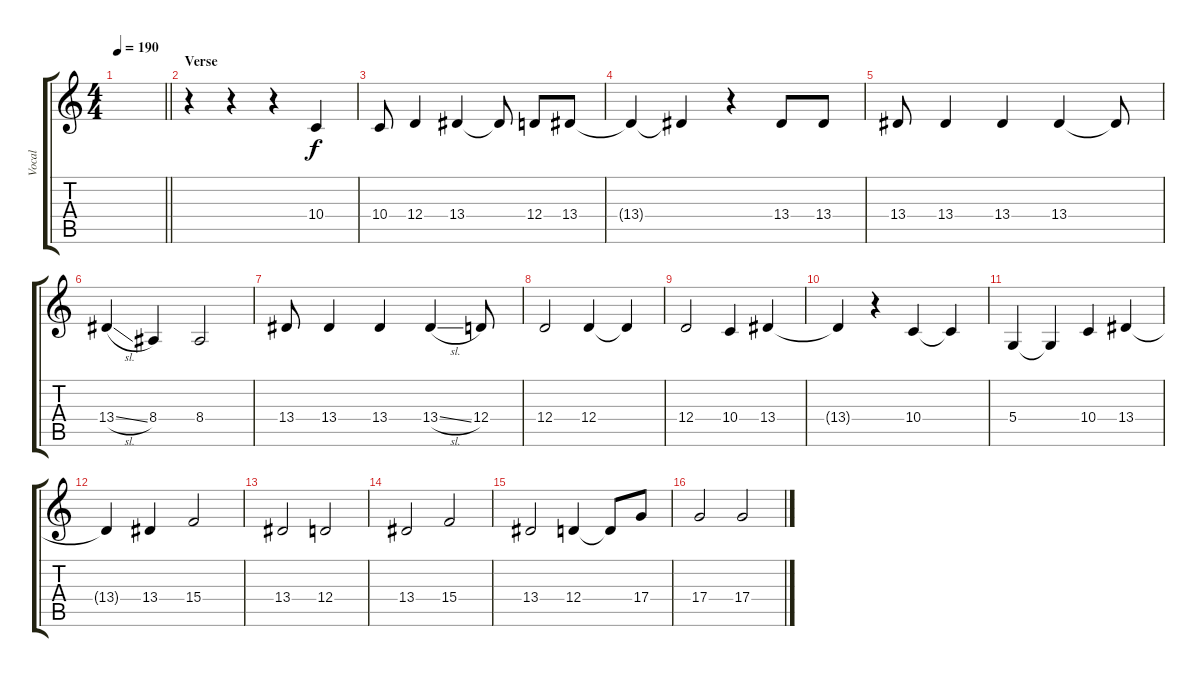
\track ("Vocal" "Vocal") {instrument oboe}
\staff {score tabs}
\tuning (E4 B3 G3 D3 A2 E2) {hide}
\ts (4 4)
\tempo 190
\clef g2
\barLineRight lightlight
\ks c
|
\section ("" "Verse ")
r.4 r.4 r.4 10.4.4 |
10.4.8 12.4.4 13.4.4 13.4{t}.8 12.4.8 13.4.8 |
13.4{t}.4 13.4{t}.4 r.4 13.4.8 13.4.8 |
13.4.8 13.4.4 13.4.4 13.4.4 13.4{t}.8 |
13.4{sl}.4 8.4.4 8.4.2 |
13.4.8 13.4.4 13.4.4 13.4{sl}.4 12.4.8 |
12.4.2 12.4.4 12.4{t}.4 |
12.4.2 10.4.4 13.4.4 |
13.4{t}.4 r.4 10.4.4 10.4{t}.4 |
5.4.4 5.4{t}.4 10.4.4 13.4.4 |
13.4{t}.4 13.4.4 15.4.2 |
13.4.2 12.4.2 |
13.4.2 15.4.2 |
13.4.2 12.4.4 12.4{t}.8 17.4.8 |
17.4.2 17.4.2
